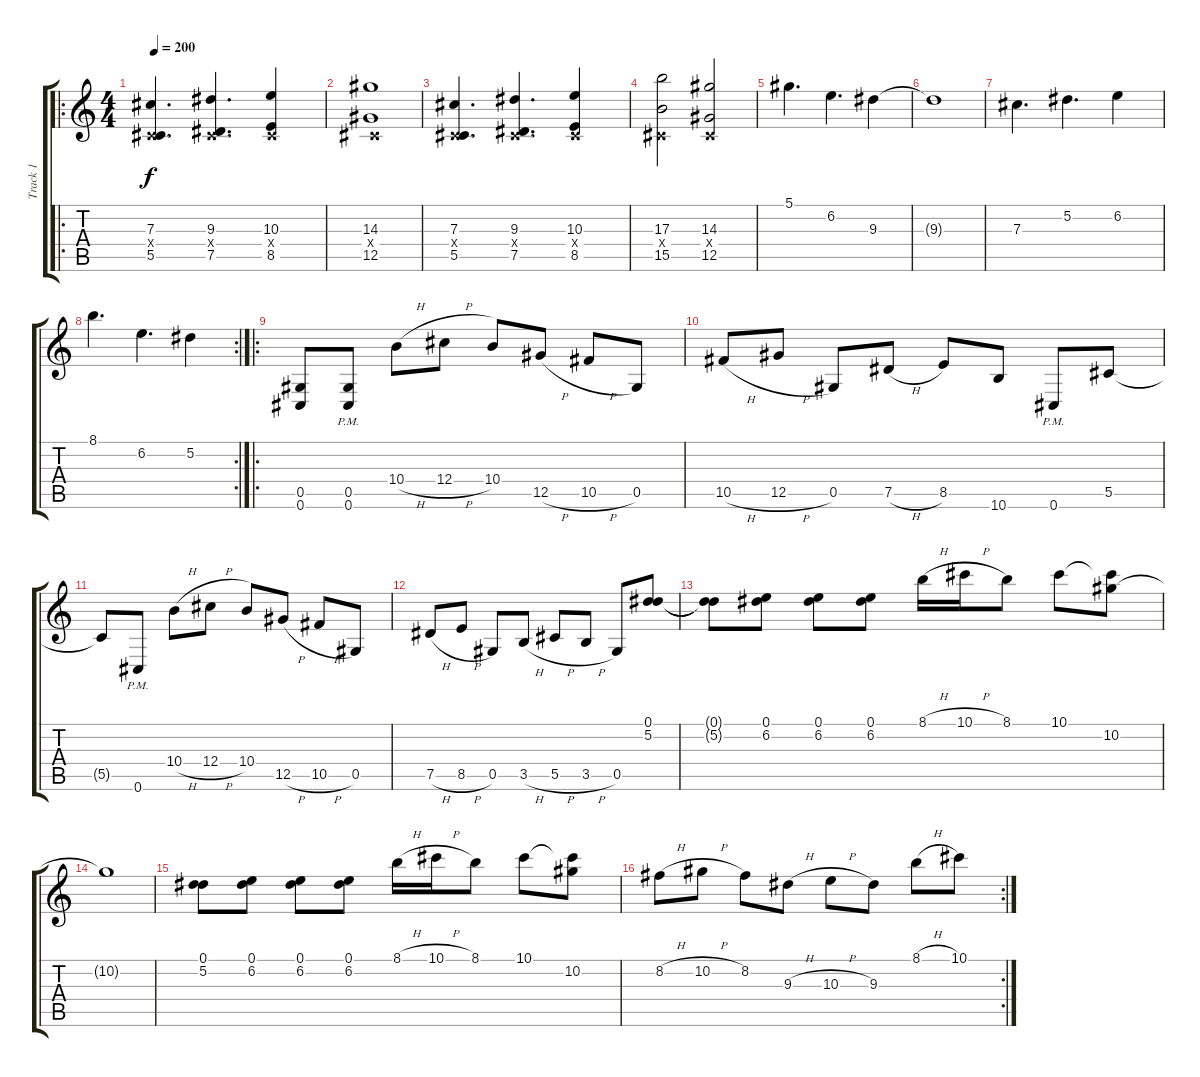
\track ("Track 1" "Track 1") {instrument distortionguitar}
\staff {score tabs}
\tuning (Eb4 Bb3 Gb3 Db3 Ab2 Db2) {hide}
\ro
\ts (4 4)
\tempo 200
\clef g2
\ks c
(7.3 0.4{x} 5.5).4{d dy f} (9.3 0.4{x} 7.5).4{d} (10.3 0.4{x} 8.5).4 |
(14.3 0.4{x} 12.5).1 |
(7.3 0.4{x} 5.5).4{d} (9.3 0.4{x} 7.5).4{d} (10.3 0.4{x} 8.5).4 |
(17.3 0.4{x} 15.5).2 (14.3 0.4{x} 12.5).2 |
5.1.4{d} 6.2.4{d} 9.3.4 |
9.3{t}.1 |
7.3.4{d} 5.2.4{d} 6.2.4 |
\rc 2
8.1.4{d} 6.2.4{d} 5.2.4 |
\ro
(0.5 0.6).8 (0.5{pm} 0.6{pm}).8 10.4{h}.8 12.4{h}.8 10.4.8 12.5{h}.8 10.5{h}.8 0.5.8 |
10.5{h}.8 12.5{h}.8 0.5.8 7.5{h}.8 8.5.8 10.6.8 0.6{pm}.8 5.5.8 |
5.5{t}.8 0.6{pm}.8 10.4{h}.8 12.4{h}.8 10.4.8 12.5{h}.8 10.5{h}.8 0.5.8 |
7.5{h}.8 8.5{h}.8 0.5.8 3.5{h}.8 5.5{h}.8 3.5{h}.8 0.5.8 (0.1 5.2).8 |
(0.1{t} 5.2{t}).8 (0.1 6.2).8 (0.1 6.2).8 (0.1 6.2).8 8.1{h}.16 10.1{h}.16 8.1.8 10.1.8 (10.1{t} 10.2).8 |
10.2{t}.1 |
(0.1 5.2).8 (0.1 6.2).8 (0.1 6.2).8 (0.1 6.2).8 8.1{h}.16 10.1{h}.16 8.1.8 10.1.8 (10.1{t} 10.2).8 |
\rc 2
8.2{h}.8 10.2{h}.8 8.2.8 9.3{h}.8 10.3{h}.8 9.3.8 8.1{h}.8 10.1.8
